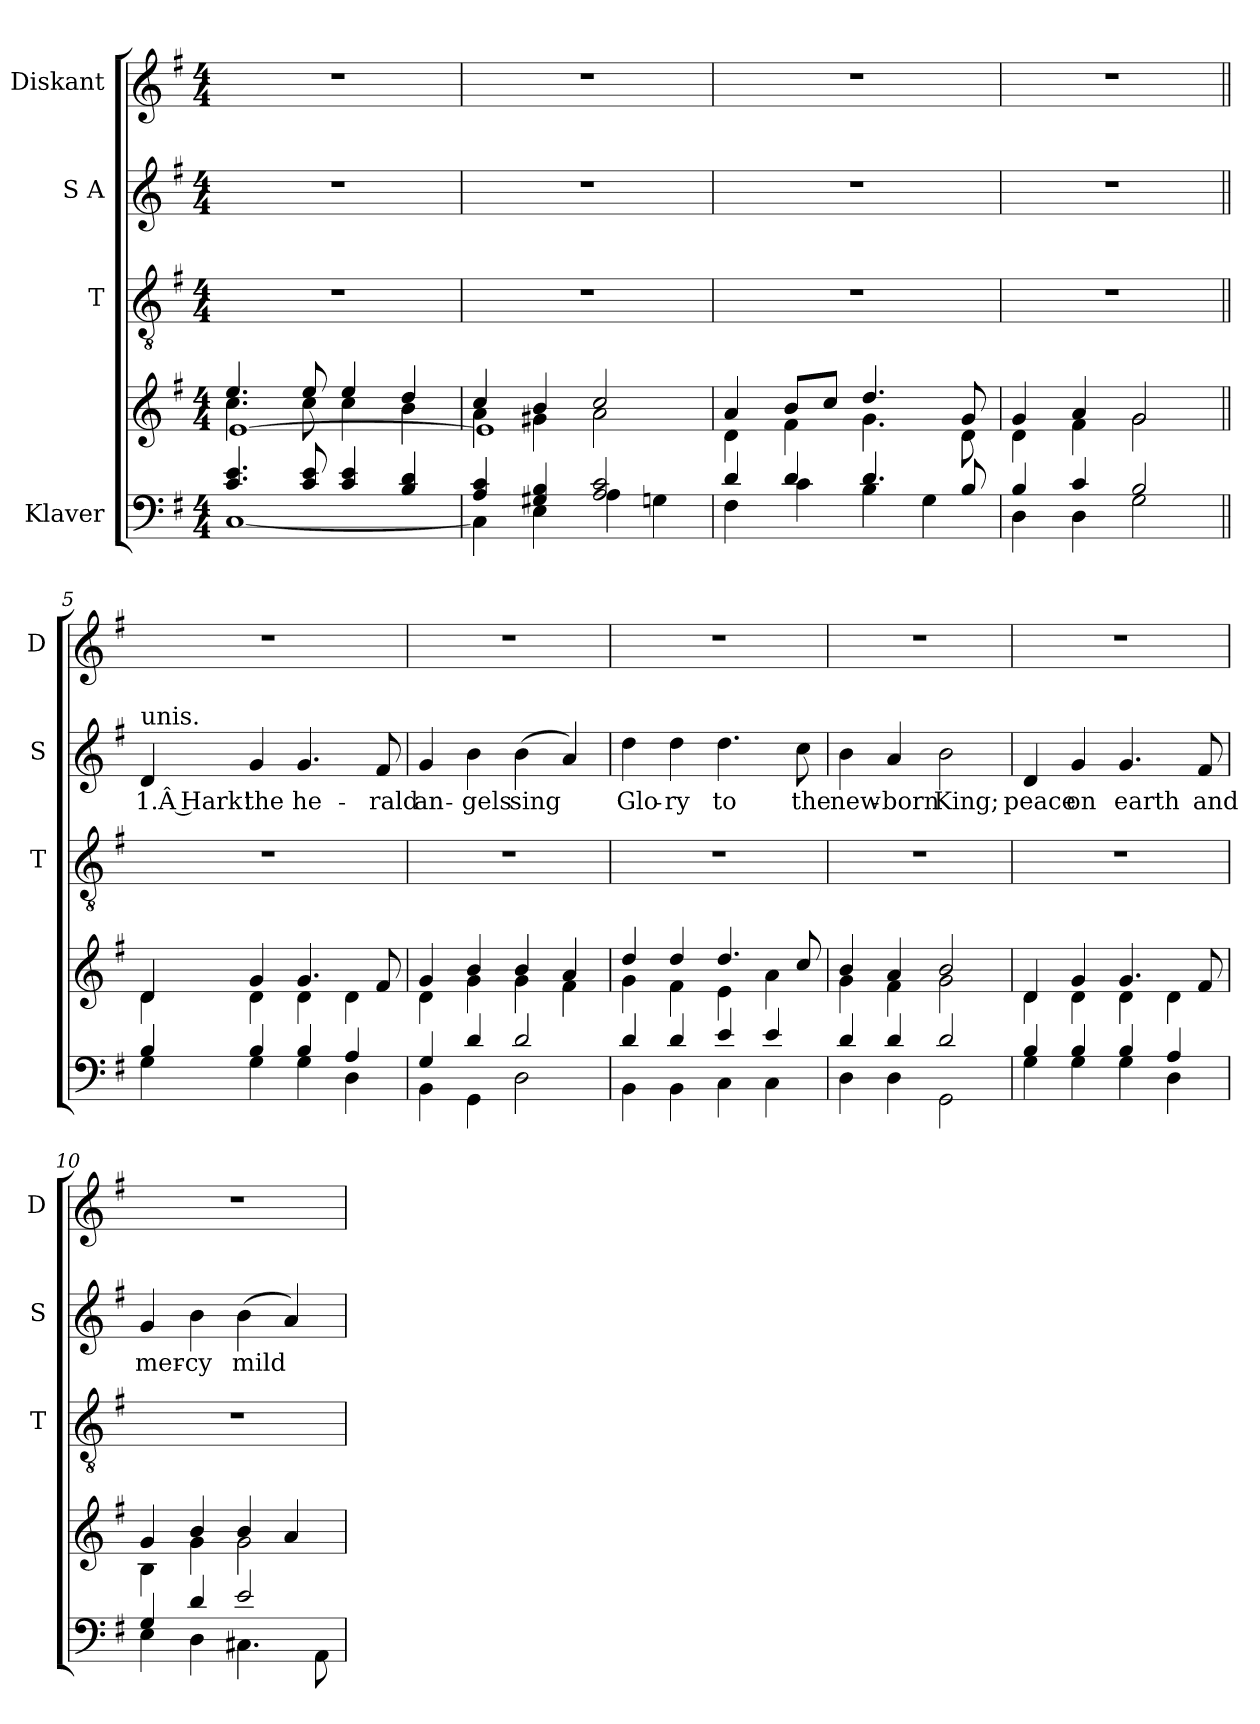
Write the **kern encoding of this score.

**kern	**kern	**kern	**kern	**text	**kern
*part4	*part4	*part3	*part2	*part2	*part1
*staff5	*staff4	*staff3	*staff2	*staff2	*staff1
*I"Klaver	*	*I"T	*I"S A	*	*I"Diskant
*	*	*I'T	*I'S	*	*I'D
*clefF4	*clefG2	*clefGv2	*clefG2	*	*clefG2
*k[f#]	*k[f#]	*k[f#]	*k[f#]	*	*k[f#]
*M4/4	*M4/4	*M4/4	*M4/4	*	*M4/4
*MM100	*MM100	*MM100	*MM100	*	*MM100
=1	=1	=1	=1	=1	=1
*^	*^	*	*	*	*
*	*	*	*^	*	*	*	*
4.c/ 4.e/	[1C	4.ee/	4.cc\	[<1e	1r	1r	.	1r
8c/ 8e/	.	8ee/	8cc\	.	.	.	.	.
4c/ 4e/	.	4ee/	4cc\	.	.	.	.	.
4B/ 4d/	.	4dd/	4b\	.	.	.	.	.
=2	=2	=2	=2	=2	=2	=2	=2	=2
4A/ 4c/	4C\]	4cc/	4a\	1e]	1r	1r	.	1r
4G#X/ 4B/	4E\	4b/	4g#X\	.	.	.	.	.
2A/ 2c/	4A\	2cc/	2a\	.	.	.	.	.
.	4Gn\	.	.	.	.	.	.	.
*	*	*	*v	*v	*	*	*	*
=3	=3	=3	=3	=3	=3	=3	=3
4d/	4F#\	4a/	4d\	1r	1r	.	1r
4d/	4c\	8b/L	4f#\	.	.	.	.
.	.	8cc/J	.	.	.	.	.
4.d/	4B\	4.dd/	4.g\	.	.	.	.
.	4G\	.	.	.	.	.	.
8B/	.	8g/	8d\	.	.	.	.
=4	=4	=4	=4	=4	=4	=4	=4
4B/	4D\	4g/	4d\	1r	1r	.	1r
4c/	4D\	4a/	4f#\	.	.	.	.
2B/	2G\	2g/	2g\	.	.	.	.
!!LO:LB:g=z
=5||	=5||	=5||	=5||	=5||	=5||	=5||	=5||
!	!	!	!	!	!LO:TX:a:t=unis.	!	!
!	!	!	!	!	!	!LO:LY:b	!
4B/	4G\	4d/	4d\	1r	4d/	1.Â Hark!	1r
!	!	!	!	!	!	!LO:LY:b	!
4B/	4G\	4g/	4d\	.	4g/	the	.
!	!	!	!	!	!	!LO:LY:b	!
4B/	4G\	4.g/	4d\	.	4.g/	he-	.
4A/	4D\	.	4d\	.	.	.	.
!	!	!	!	!	!	!LO:LY:b	!
.	.	8f#/	.	.	8f#/	-rald	.
=6	=6	=6	=6	=6	=6	=6	=6
!	!	!	!	!	!	!LO:LY:b	!
4G/	4BB\	4g/	4d\	1r	4g/	an-	1r
!	!	!	!	!	!	!LO:LY:b	!
4d/	4GG\	4b/	4g\	.	4b\	-gels	.
!	!	!	!	!	!	!LO:LY:b	!
2d/	2D\	4b/	4g\	.	(4b\	sing	.
.	.	4a/	4f#\	.	4a/)	.	.
=7	=7	=7	=7	=7	=7	=7	=7
!	!	!	!	!	!	!LO:LY:b	!
4d/	4BB\	4dd/	4g\	1r	4dd\	Glo-	1r
!	!	!	!	!	!	!LO:LY:b	!
4d/	4BB\	4dd/	4f#\	.	4dd\	-ry	.
!	!	!	!	!	!	!LO:LY:b	!
4e/	4C\	4.dd/	4e\	.	4.dd\	to	.
4e/	4C\	.	4a\	.	.	.	.
!	!	!	!	!	!	!LO:LY:b	!
.	.	8cc/	.	.	8cc\	the	.
=8	=8	=8	=8	=8	=8	=8	=8
!	!	!	!	!	!	!LO:LY:b	!
4d/	4D\	4b/	4g\	1r	4b\	new-	1r
!	!	!	!	!	!	!LO:LY:b	!
4d/	4D\	4a/	4f#\	.	4a/	-born	.
!	!	!	!	!	!	!LO:LY:b	!
2d/	2GG\	2b/	2g\	.	2b\	King;	.
=9	=9	=9	=9	=9	=9	=9	=9
!	!	!	!	!	!	!LO:LY:b	!
4B/	4G\	4d/	4d\	1r	4d/	peace	1r
!	!	!	!	!	!	!LO:LY:b	!
4B/	4G\	4g/	4d\	.	4g/	on	.
!	!	!	!	!	!	!LO:LY:b	!
4B/	4G\	4.g/	4d\	.	4.g/	earth	.
4A/	4D\	.	4d\	.	.	.	.
!	!	!	!	!	!	!LO:LY:b	!
.	.	8f#/	.	.	8f#/	and	.
=10	=10	=10	=10	=10	=10	=10	=10
!	!	!	!	!	!	!LO:LY:b	!
4G/	4E\	4g/	4B\	1r	4g/	mer-	1r
!	!	!	!	!	!	!LO:LY:b	!
4d/	4D\	4b/	4g\	.	4b\	-cy	.
!	!	!	!	!	!	!LO:LY:b	!
2e/	4.C#X\	4b/	2g\	.	(4b\	mild	.
.	.	4a/	.	.	4a/)	.	.
.	8AA\	.	.	.	.	.	.
*v	*v	*	*	*	*	*	*
*	*v	*v	*	*	*	*
=	=	=	=	=	=
*-	*-	*-	*-	*-	*-
